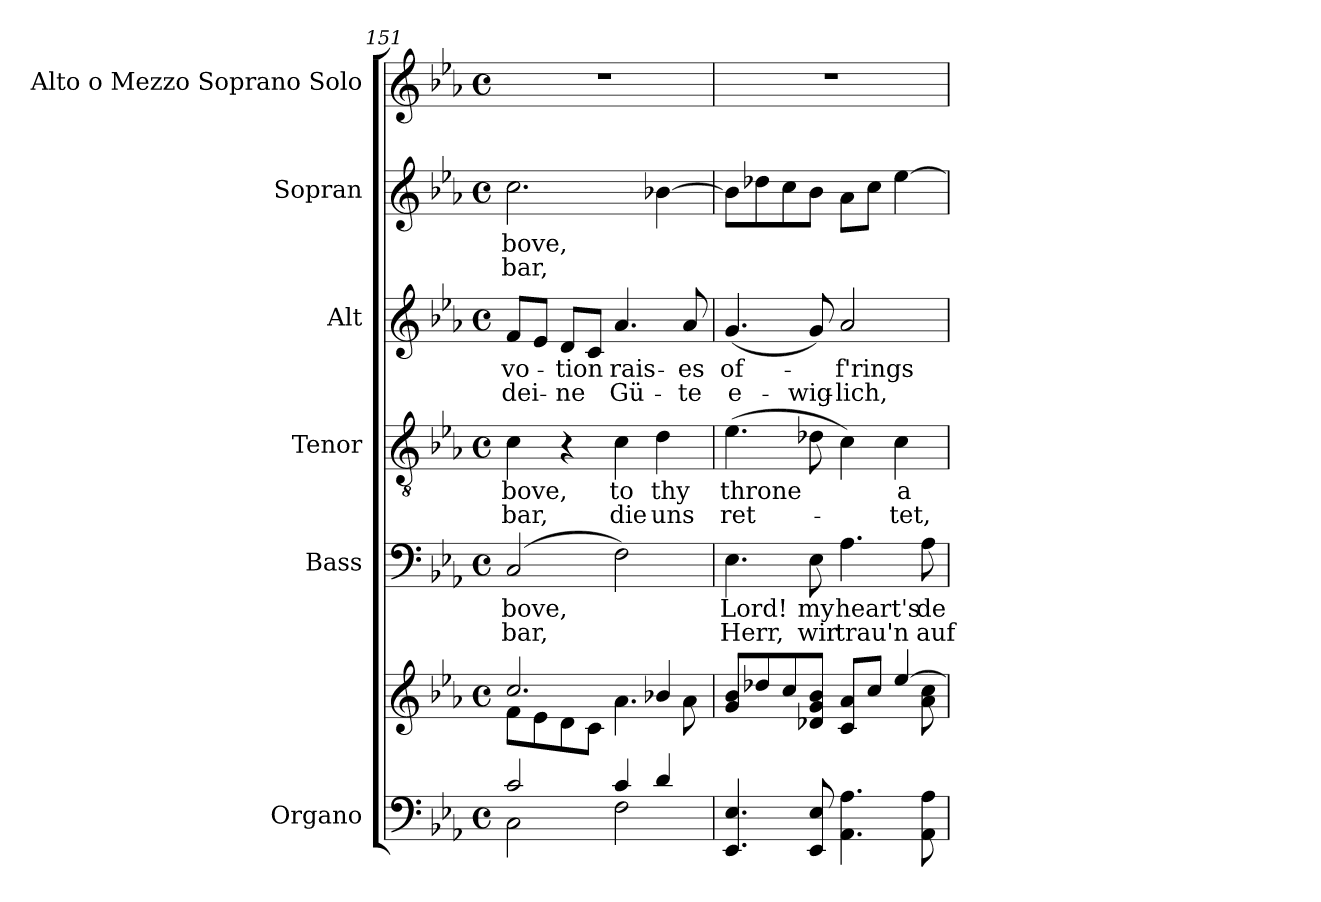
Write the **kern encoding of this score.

**kern	**kern	**kern	**text	**text	**kern	**text	**text	**kern	**text	**text	**kern	**text	**text	**kern
*part6	*part6	*part5	*part5	*part5	*part4	*part4	*part4	*part3	*part3	*part3	*part2	*part2	*part2	*part1
*staff7	*staff6	*staff5	*staff5	*staff5	*staff4	*staff4	*staff4	*staff3	*staff3	*staff3	*staff2	*staff2	*staff2	*staff1
*I"Organo	*	*I"Bass	*	*	*I"Tenor	*	*	*I"Alt	*	*	*I"Sopran	*	*	*I"Alto o Mezzo Soprano Solo
*	*	*I'B	*	*	*I'T	*	*	*I'A	*	*	*I'S	*	*	*I'S o l o
*clefF4	*clefG2	*clefF4	*	*	*clefGv2	*	*	*clefG2	*	*	*clefG2	*	*	*clefG2
*k[b-e-a-]	*k[b-e-a-]	*k[b-e-a-]	*	*	*k[b-e-a-]	*	*	*k[b-e-a-]	*	*	*k[b-e-a-]	*	*	*k[b-e-a-]
*M4/4	*M4/4	*M4/4	*	*	*M4/4	*	*	*M4/4	*	*	*M4/4	*	*	*M4/4
*met(c)	*met(c)	*met(c)	*	*	*met(c)	*	*	*met(c)	*	*	*met(c)	*	*	*met(c)
=151	=151	=151	=151	=151	=151	=151	=151	=151	=151	=151	=151	=151	=151	=151
*^	*^	*	*	*	*	*	*	*	*	*	*	*	*	*
2c/	2C\	2.cc/	8f\L	(2C/	-bove,	-bar,	4c\	-bove,	-bar,	8f/L	-vo-	dei-	2.cc\	-bove,	-bar,	1r
.	.	.	8e-\	.	.	.	.	.	.	8e-/J	.	.	.	.	.	.
.	.	.	8d\	.	.	.	4r	.	.	8d/L	-tion	-ne	.	.	.	.
.	.	.	8c\J	.	.	.	.	.	.	8c/J	.	.	.	.	.	.
4c/	2F\	.	4.a-\	2F\)	.	.	4c\	to	die	4.a-/	rais-	Gü-	.	.	.	.
4d/	.	4b-X/	.	.	.	.	4d\	thy	uns	.	.	.	[4b-X\	.	.	.
.	.	.	8a-\	.	.	.	.	.	.	8a-/	-es	-te	.	.	.	.
*v	*v	*	*	*	*	*	*	*	*	*	*	*	*	*	*	*
!!LO:LB:g=z
=152	=152	=152	=152	=152	=152	=152	=152	=152	=152	=152	=152	=152	=152	=152	=152
4.EE-/ 4.E-/	8g/ 8b-/L	2.ryy	4.E-\	Lord!	Herr,	(4.e-\	throne	ret-	(4.g/	of-	e-	8b-\L]	.	.	1r
.	8dd-X/	.	.	.	.	.	.	.	.	.	.	8dd-X\	.	.	.
.	8cc/	.	.	.	.	.	.	.	.	.	.	8cc\	.	.	.
8EE-/ 8E-/	8d-X/ 8g/ 8b-/J	.	8E-\	my	wir	8d-X\	.	.	8g/)	.	-wig-	8b-\J	.	.	.
4.AA-\ 4.A-\	8c/ 8a-/L	.	4.A-\	heart's	trau'n	4c\)	.	.	2a-/	-f'rings	-lich,	8a-\L	.	.	.
.	8cc/J	.	.	.	.	.	.	.	.	.	.	8cc\J	.	.	.
.	[4ee-/	8ryy	.	.	.	4c\	a-	-tet,	.	.	.	[4ee-\	.	.	.
8AA-\ 8A-\	.	8a-\ 8cc\	8A-\	de-	auf	.	.	.	.	.	.	.	.	.	.
*	*v	*v	*	*	*	*	*	*	*	*	*	*	*	*	*
=	=	=	=	=	=	=	=	=	=	=	=	=	=	=
*-	*-	*-	*-	*-	*-	*-	*-	*-	*-	*-	*-	*-	*-	*-
